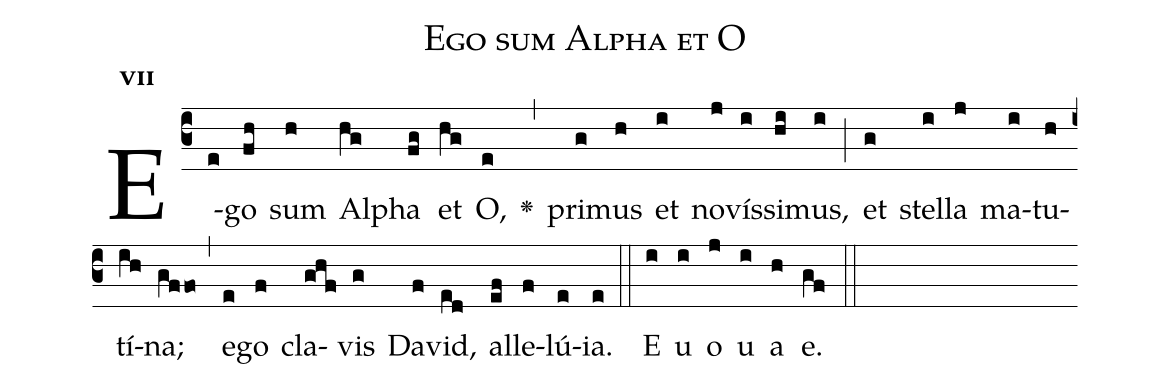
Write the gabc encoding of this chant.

name:Ego sum Alpha et O;
office-part:Antiphona;
mode:7;
%%
initial-style: 1;
name: Ego sum Alpha et O
book: Antiphonae & Responsoria/Tomus II, p. 160;
occasion: Feriis II Usque ad Ascensionem Domini;
office-part: Laudes Ant 2;
user-notes: ;
commentary: ;
annotation: 7a;
centering-scheme: english;
fontsize: 12;
font: OFLSortsMillGoudy;
height: 11;
width: 4.5;
%%
(c3)E(e)go(fh) sum(h) Al(hg)pha(fg) et(hg) O,(e) <v>\greheightstar</v>(,) pri(g)mus(h) et(i) no(j)vís(i)si(hi)mus,(i) (;) et(g) stel(i)la(j) ma(i)tu(h)tí(ih)na;(gffo) (,) e(e)go(f) cla(ghf)vis(g) Da(f)vid,(ed) al(ef)le(f)lú(e)ia.(e) (::)
E(i) u(i) o(j) u(i) a(h) e.(gf::)
